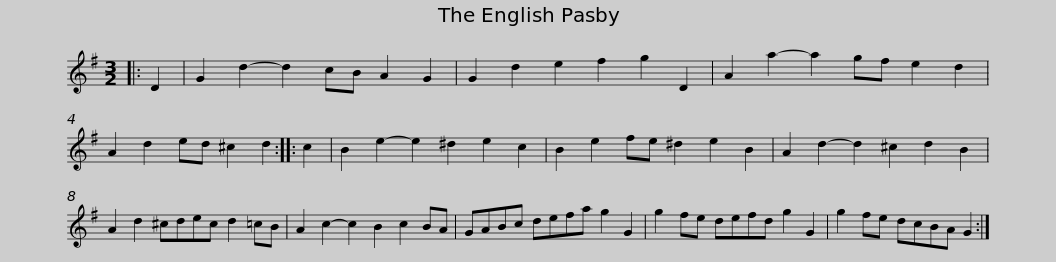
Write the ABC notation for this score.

X:1
L:1/8
M:3/2
I:linebreak $
K:G
V:1 treble
V:1
|: D2 | G2 d2- d2 cB A2 G2 | G2 d2 e2 f2 g2 D2 | A2 a2- a2 gf e2 d2 | A2 d2 ed ^c2 d2 :: %5
 c2 | B2 e2- e2 ^d2 e2 c2 |$ B2 e2 fe ^d2 e2 B2 | A2 d2- d2 ^c2 d2 B2 | A2 d2 ^cdec d2 =cB | %10
 A2 c2- c2 B2 c2 BA | GABc defa g2 G2 |$ g2 fe defd g2 G2 | g2 fe dcBA G2 :| %14
